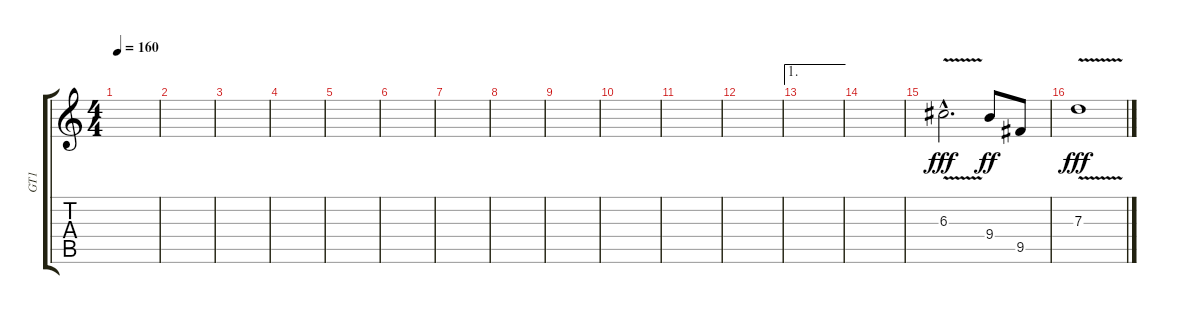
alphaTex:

\track ("GT1" "GT1") {instrument distortionguitar}
\staff {score tabs}
\tuning (E4 B3 G3 D3 A2 E2) {hide}
\ts (4 4)
\tempo 160
\clef g2
\ks c
|
|
|
|
|
|
|
|
|
|
|
|
\ae 1
|
|
6.3{v hac}.2{d dy fff} 9.4.8{dy ff} 9.5.8 |
7.3{v}.1{dy fff}
